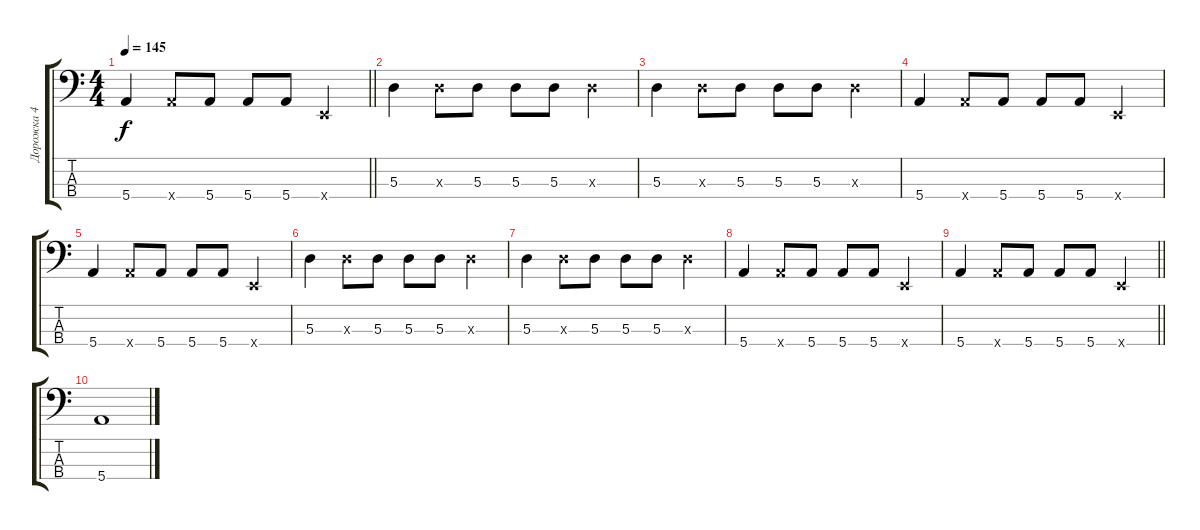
\track ("Дорожка 4" "Дорожка 4") {instrument electricbassfinger}
\staff {score tabs}
\tuning (G2 D2 A1 E1) {hide}
\ts (4 4)
\tempo 145
\clef f4
\barLineRight lightlight
\ks c
5.4.4{dy f} 5.4{x}.8 5.4.8 5.4.8 5.4.8 0.4{x}.4 |
5.3.4 5.3{x}.8 5.3.8 5.3.8 5.3.8 5.3{x}.4 |
5.3.4 5.3{x}.8 5.3.8 5.3.8 5.3.8 5.3{x}.4 |
5.4.4 5.4{x}.8 5.4.8 5.4.8 5.4.8 0.4{x}.4 |
5.4.4 5.4{x}.8 5.4.8 5.4.8 5.4.8 0.4{x}.4 |
5.3.4 5.3{x}.8 5.3.8 5.3.8 5.3.8 5.3{x}.4 |
5.3.4 5.3{x}.8 5.3.8 5.3.8 5.3.8 5.3{x}.4 |
5.4.4 5.4{x}.8 5.4.8 5.4.8 5.4.8 0.4{x}.4 |
\barLineRight lightlight
5.4.4 5.4{x}.8 5.4.8 5.4.8 5.4.8 0.4{x}.4 |
5.4.1
